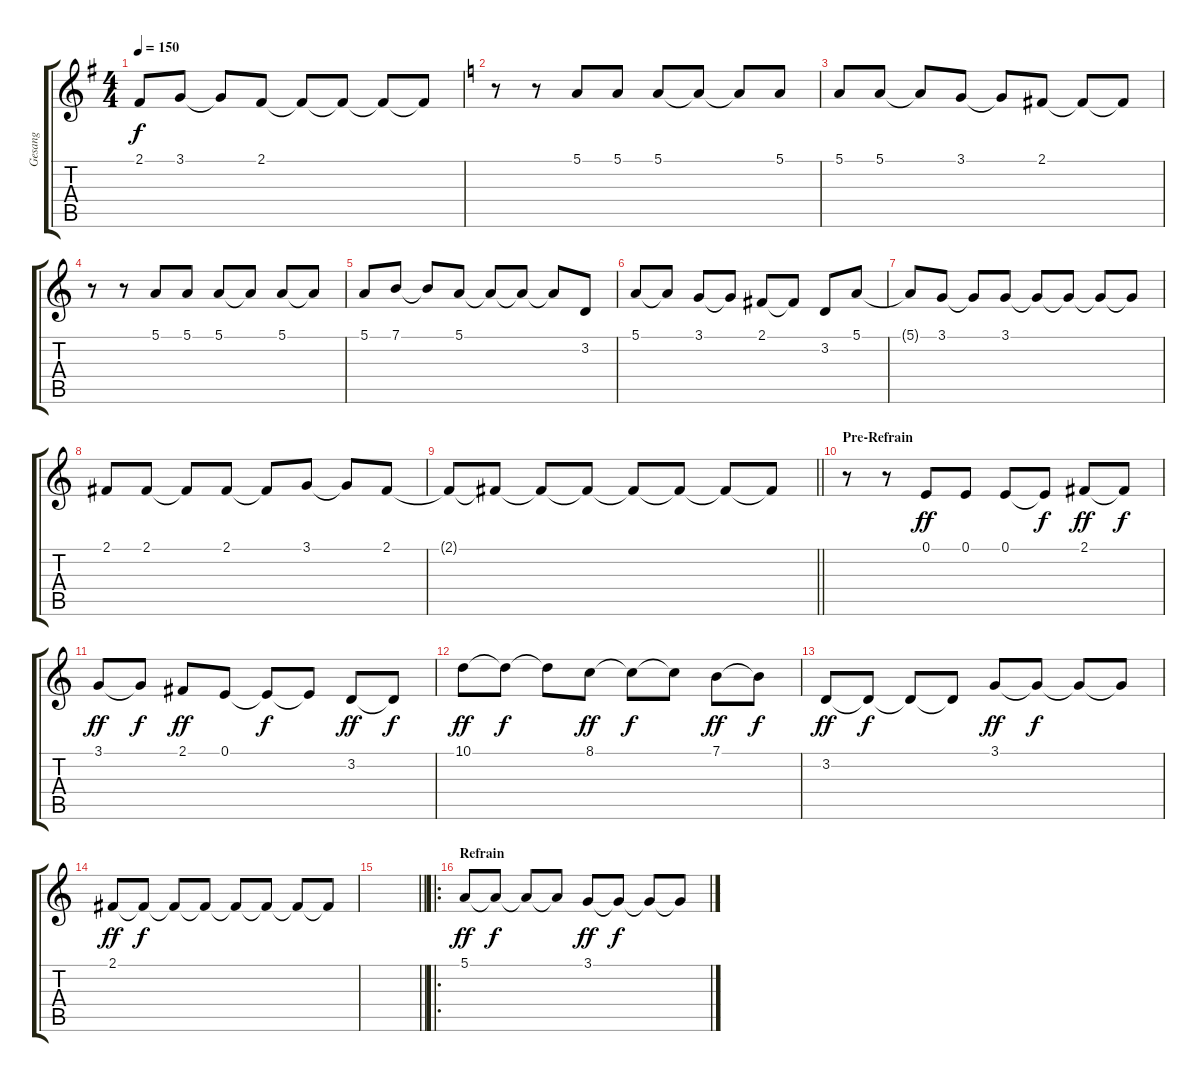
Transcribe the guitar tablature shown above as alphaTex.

\track ("Gesang" "Gesang") {instrument lead6voice}
\staff {score tabs}
\tuning (E4 B3 G3 D3 A2 E2) {hide}
\ts (4 4)
\tempo 150
\clef g2
\ks g
2.1.8{dy f} 3.1.8 3.1{t}.8 2.1.8 2.1{t}.8 2.1{t}.8 2.1{t}.8 2.1{t}.8 |
\ks c
r.8 r.8 5.1.8 5.1.8 5.1.8 5.1{t}.8 5.1{t}.8 5.1.8 |
5.1.8 5.1.8 5.1{t}.8 3.1.8 3.1{t}.8 2.1.8 2.1{t}.8 2.1{t}.8 |
r.8 r.8 5.1.8 5.1.8 5.1.8 5.1{t}.8 5.1.8 5.1{t}.8 |
5.1.8 7.1.8 7.1{t}.8 5.1.8 5.1{t}.8 5.1{t}.8 5.1{t}.8 3.2.8 |
5.1.8 5.1{t}.8 3.1.8 3.1{t}.8 2.1.8 2.1{t}.8 3.2.8 5.1.8 |
5.1{t}.8 3.1.8 3.1{t}.8 3.1.8 3.1{t}.8 3.1{t}.8 3.1{t}.8 3.1{t}.8 |
2.1.8 2.1.8 2.1{t}.8 2.1.8 2.1{t}.8 3.1.8 3.1{t}.8 2.1.8 |
\barLineRight lightlight
2.1{t}.8 2.1{t}.8 2.1{t}.8 2.1{t}.8 2.1{t}.8 2.1{t}.8 2.1{t}.8 2.1{t}.8 |
\section ("" "Pre-Refrain")
r.8 r.8 0.1.8{dy ff} 0.1.8 0.1.8 0.1{t}.8{dy f} 2.1.8{dy ff} 2.1{t}.8{dy f} |
3.1.8{dy ff} 3.1{t}.8{dy f} 2.1.8{dy ff} 0.1.8 0.1{t}.8{dy f} 0.1{t}.8 3.2.8{dy ff} 3.2{t}.8{dy f} |
10.1.8{dy ff} 10.1{t}.8{dy f} 10.1{t}.8 8.1.8{dy ff} 8.1{t}.8{dy f} 8.1{t}.8 7.1.8{dy ff} 7.1{t}.8{dy f} |
3.2.8{dy ff} 3.2{t}.8{dy f} 3.2{t}.8 3.2{t}.8 3.1.8{dy ff} 3.1{t}.8{dy f} 3.1{t}.8 3.1{t}.8 |
2.1.8{dy ff} 2.1{t}.8{dy f} 2.1{t}.8 2.1{t}.8 2.1{t}.8 2.1{t}.8 2.1{t}.8 2.1{t}.8 |
\barLineRight lightlight
|
\ro
\section ("" "Refrain")
5.1.8{dy ff} 5.1{t}.8{dy f} 5.1{t}.8 5.1{t}.8 3.1.8{dy ff} 3.1{t}.8{dy f} 3.1{t}.8 3.1{t}.8
